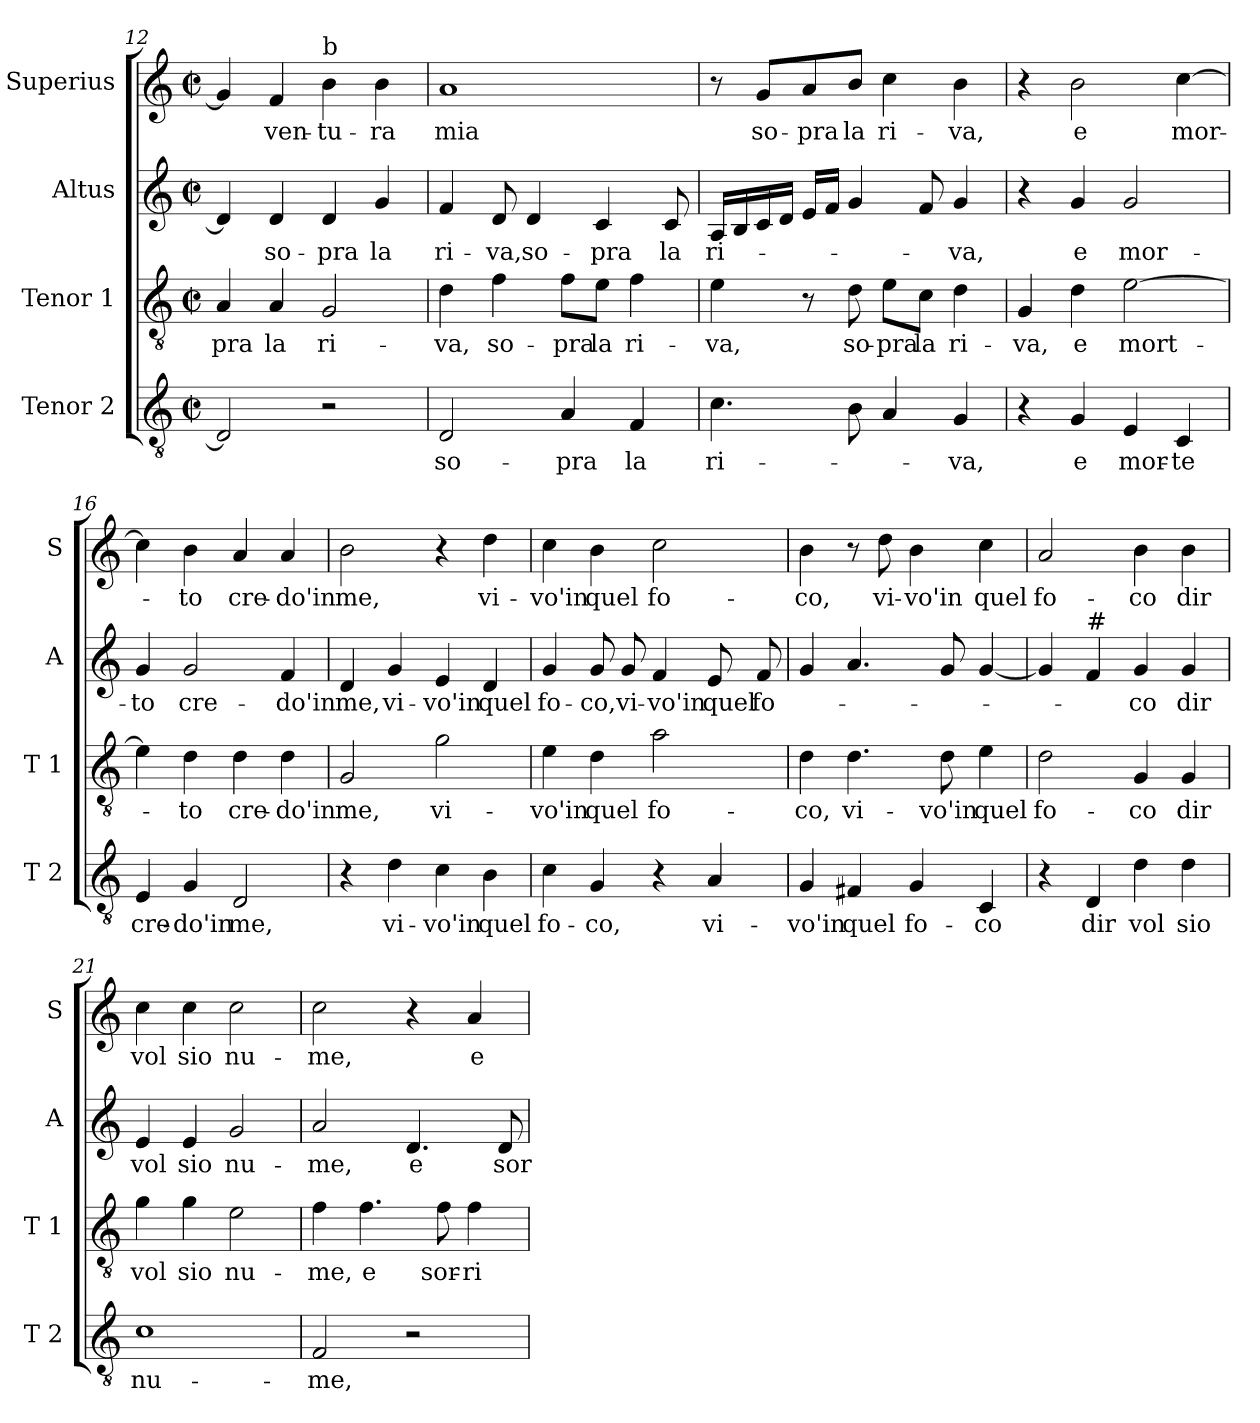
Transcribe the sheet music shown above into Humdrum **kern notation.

**kern	**text	**kern	**text	**kern	**text	**kern	**text
*part4	*part4	*part3	*part3	*part2	*part2	*part1	*part1
*staff4	*staff4	*staff3	*staff3	*staff2	*staff2	*staff1	*staff1
*I"Tenor 2	*	*I"Tenor 1	*	*I"Altus	*	*I"Superius	*
*I'T 2	*	*I'T 1	*	*I'A	*	*I'S	*
*clefGv2	*	*clefGv2	*	*clefG2	*	*clefG2	*
*k[]	*	*k[]	*	*k[]	*	*k[]	*
*C:	*	*C:	*	*C:	*	*C:	*
*M2/2	*	*M2/2	*	*M2/2	*	*M2/2	*
*met(c|)	*	*met(c|)	*	*met(c|)	*	*met(c|)	*
=12	=12	=12	=12	=12	=12	=12	=12
2D/]	.	4A/	-pra	4d/]	.	4g/]	.
.	.	4A/	la	4d/	so-	4f/	ven-
!	!	!	!	!	!	!LO:TX:a:t=b	!
2r	.	2G/	ri-	4d/	-pra	4b\	-tu-
.	.	.	.	4g/	la	4b\	-ra
=13	=13	=13	=13	=13	=13	=13	=13
2D/	so-	4d\	-va,	4f/	ri-	1a	mia
.	.	4f\	so-	8d/	-va,	.	.
.	.	.	.	4d/	so-	.	.
4A/	-pra	8f\L	-pra	.	.	.	.
.	.	8e\J	la	4c/	-pra	.	.
4F/	la	4f\	ri-	.	.	.	.
.	.	.	.	8c/	la	.	.
=14	=14	=14	=14	=14	=14	=14	=14
4.c\	ri-	4e\	-va,	16A/LL	ri-	8r	.
.	.	.	.	16B/	.	.	.
.	.	.	.	16c/	.	8g/L	so-
.	.	.	.	16d/JJ	.	.	.
.	.	8r	.	16e/LL	.	8a/	-pra
.	.	.	.	16f/JJ	.	.	.
8B\	.	8d\	so-	4g/	.	8b/J	la
4A/	.	8e\L	-pra	.	.	4cc\	ri-
.	.	8c\J	la	8f/	.	.	.
4G/	-va,	4d\	ri-	4g/	-va,	4b\	-va,
=15	=15	=15	=15	=15	=15	=15	=15
4r	.	4G/	-va,	4r	.	4r	.
4G/	e	4d\	e	4g/	e	2b\	e
4E/	mor-	[2e\	mort-	2g/	mor-	.	.
4C/	-te	.	.	.	.	[4cc\	mor-
!!LO:PB:g=z
=16	=16	=16	=16	=16	=16	=16	=16
4E/	cre-	4e\]	.	4g/	-to	4cc\]	.
4G/	-do'in	4d\	-to	2g/	cre-	4b\	-to
2D/	me,	4d\	cre-	.	.	4a/	cre-
.	.	4d\	-do'in	4f/	-do'in	4a/	-do'in
=17	=17	=17	=17	=17	=17	=17	=17
4r	.	2G/	me,	4d/	me,	2b\	me,
4d\	vi-	.	.	4g/	vi-	.	.
4c\	-vo'in	2g\	vi-	4e/	-vo'in	4r	.
4B\	quel	.	.	4d/	quel	4dd\	vi-
=18	=18	=18	=18	=18	=18	=18	=18
4c\	fo-	4e\	-vo'in	4g/	fo-	4cc\	-vo'in
4G/	-co,	4d\	quel	8g/	-co,	4b\	quel
.	.	.	.	8g/	vi-	.	.
4r	.	2a\	fo-	4f/	-vo'in	2cc\	fo-
4A/	vi-	.	.	8e/	quel	.	.
.	.	.	.	8f/	fo-	.	.
=19	=19	=19	=19	=19	=19	=19	=19
4G/	-vo'in	4d\	-co,	4g/	.	4b\	-co,
4F#X/	quel	4.d\	vi-	4.a/	.	8r	.
.	.	.	.	.	.	8dd\	vi-
4G/	fo-	.	.	.	.	4b\	-vo'in
.	.	8d\	-vo'in	8g/	.	.	.
4C/	-co	4e\	quel	[4g/	.	4cc\	quel
=20	=20	=20	=20	=20	=20	=20	=20
4r	.	2d\	fo-	4g/]	.	2a/	fo-
!	!	!	!	!LO:TX:a:t=#	!	!	!
4D/	dir	.	.	4f/	.	.	.
4d\	vol	4G/	-co	4g/	-co	4b\	-co
4d\	sio	4G/	dir	4g/	dir	4b\	dir
!!LO:LB:g=z
=21	=21	=21	=21	=21	=21	=21	=21
1c	nu-	4g\	vol	4e/	vol	4cc\	vol
.	.	4g\	sio	4e/	sio	4cc\	sio
.	.	2e\	nu-	2g/	nu-	2cc\	nu-
=22	=22	=22	=22	=22	=22	=22	=22
2F/	-me,	4f\	-me,	2a/	-me,	2cc\	-me,
.	.	4.f\	e	.	.	.	.
2r	.	.	.	4.d/	e	4r	.
.	.	8f\	sor-	.	.	.	.
.	.	4f\	-ri-	.	.	4a/	e
.	.	.	.	8d/	sor-	.	.
=	=	=	=	=	=	=	=
*-	*-	*-	*-	*-	*-	*-	*-
